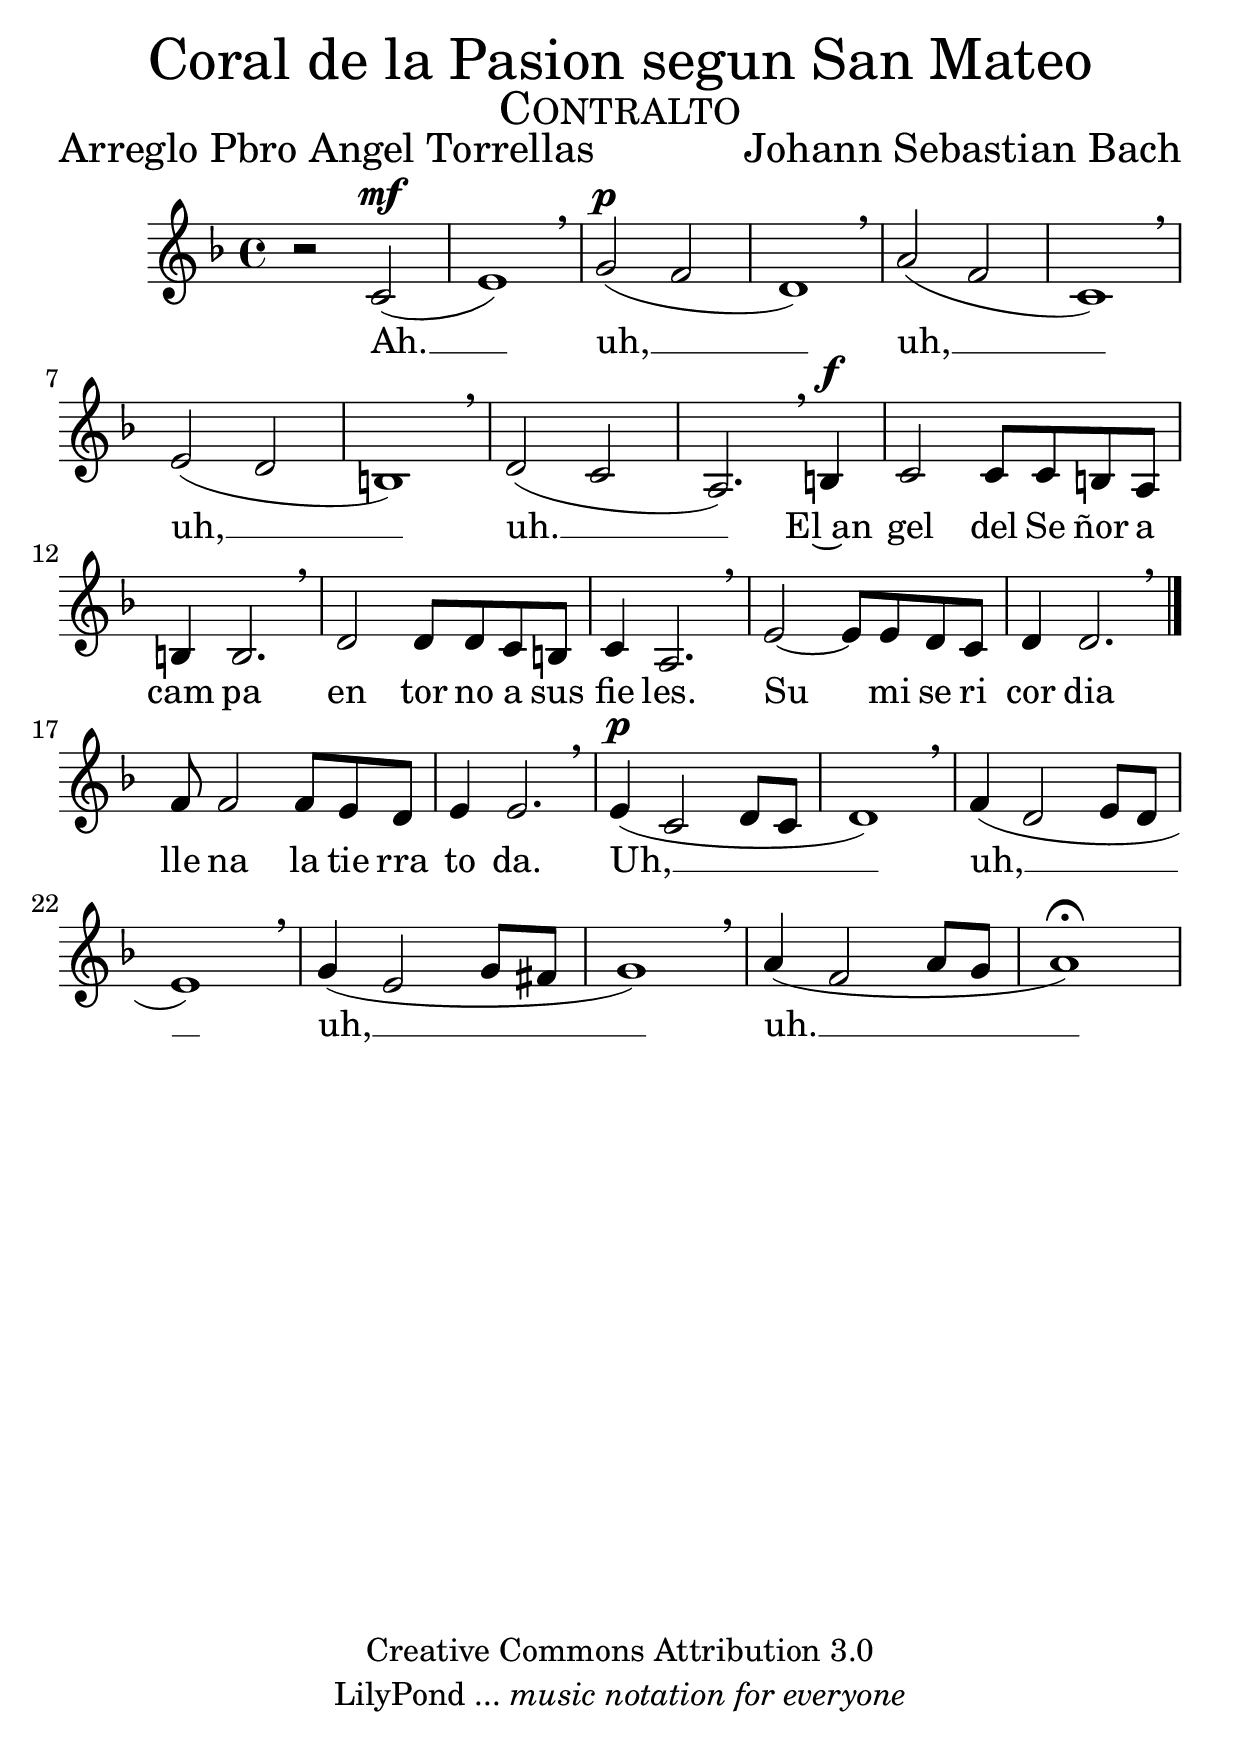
% ****************************************************************
%	Cerca de ti Señor - Alto
%	by serach.sam@
% ****************************************************************
\language "espanol"
\version "2.23.2"

% --- Includes

% --- Musica
alto_music = \relative do' {
  \dynamicUp
  %\compressFullBarRests
  %Escribir la musica aqui...
  r2 do2\mf(		|
  mi1) \breathe		|
  sol2\p( fa		|
  re1) \breathe		|
  la'2( fa2 		    |
  do1) \breathe		|
  mi2( re		    |
  si1) \breathe 	|
  re2( do	 	    |
  la2.) \breathe si4\f	|
  do2 do8 do si la 	|
  si4 si2. \breathe	|
  re2 re8 re do si 	|
  do4 la2. \breathe 	|
  mi'2~ mi8 mi re do	|
  re4 re2. \breathe 	|
  fa8 fa2 fa8 mi re  	|
  mi4 mi2. \breathe	|
  mi4\p( do2 re8 do 	|
  re1) \breathe 	|
  fa4( re2 mi8 re 	|
  mi1) \breathe 	|
  sol4( mi2 sol8 fas 	|
  sol1) \breathe 	| 
  la4( fa2 la8 sol 	|
  la1) \fermata		|
}

alto_letra = \lyricmode { 
  Ah. __ uh, __ uh, __ uh, __ uh. __ 
  El~an gel del Se ñor a cam pa
  en tor no a sus fie les.
  Su mi se ri cor dia
  lle na la tie rra to da.
  Uh, __ uh, __ uh, __ uh. __
}


% --- Tamaño del pentagrama
#(set-global-staff-size 28)

% --- Parametro globales
global = { \key fa \major \time 4/4 s1*16 \bar "|." }

% --- Cabecera
\markup { \fill-line { \center-column { \fontsize #5 "Coral de la Pasion segun San Mateo" \fontsize #3 \smallCaps "Contralto" } } }
\markup { \fill-line { \center-column { \fontsize #2 "Arreglo Pbro Angel Torrellas" } \center-column { \fontsize #2 "Johann Sebastian Bach" } } }
\header {
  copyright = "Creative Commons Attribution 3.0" 
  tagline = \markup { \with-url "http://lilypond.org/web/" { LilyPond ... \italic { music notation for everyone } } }
  breakbefore = ##t
}

% --- Partitura
\score {
  <<
    \new Staff { <<
      \set Staff.midiInstrument = #"piano"
      \new Voice = "alto" <<
        \global
        \alto_music
      >>
      \new Lyrics \lyricsto "alto" \alto_letra
    >>}
  >>
  \midi {}
  \layout {}
}

% --- Pagina
\paper {
  #( set-default-paper-size "letter" )
}